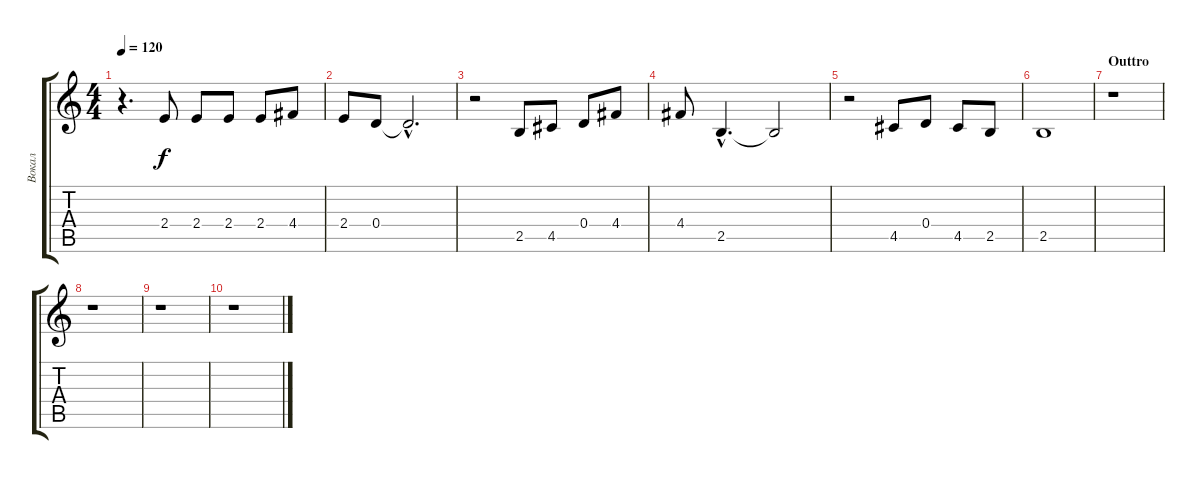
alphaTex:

\track ("Вокал" "Вокал") {instrument acousticguitarnylon}
\staff {score tabs}
\tuning (E4 B3 G3 D3 A2 E2) {hide}
\ts (4 4)
\tempo 120
\clef g2
\ks c
r.4{d dy f} 2.4.8 2.4.8 2.4.8 2.4.8 4.4.8 |
2.4.8 0.4.8 0.4{hac t}.2{d} |
r.2 2.5.8 4.5.8 0.4.8 4.4.8 |
4.4.8 2.5{hac}.4{d} 2.5{t}.2 |
r.2 4.5.8 0.4.8 4.5.8 2.5.8 |
2.5.1 |
\section ("" "Outtro")
r.1 |
r.1 |
r.1 |
r.1
